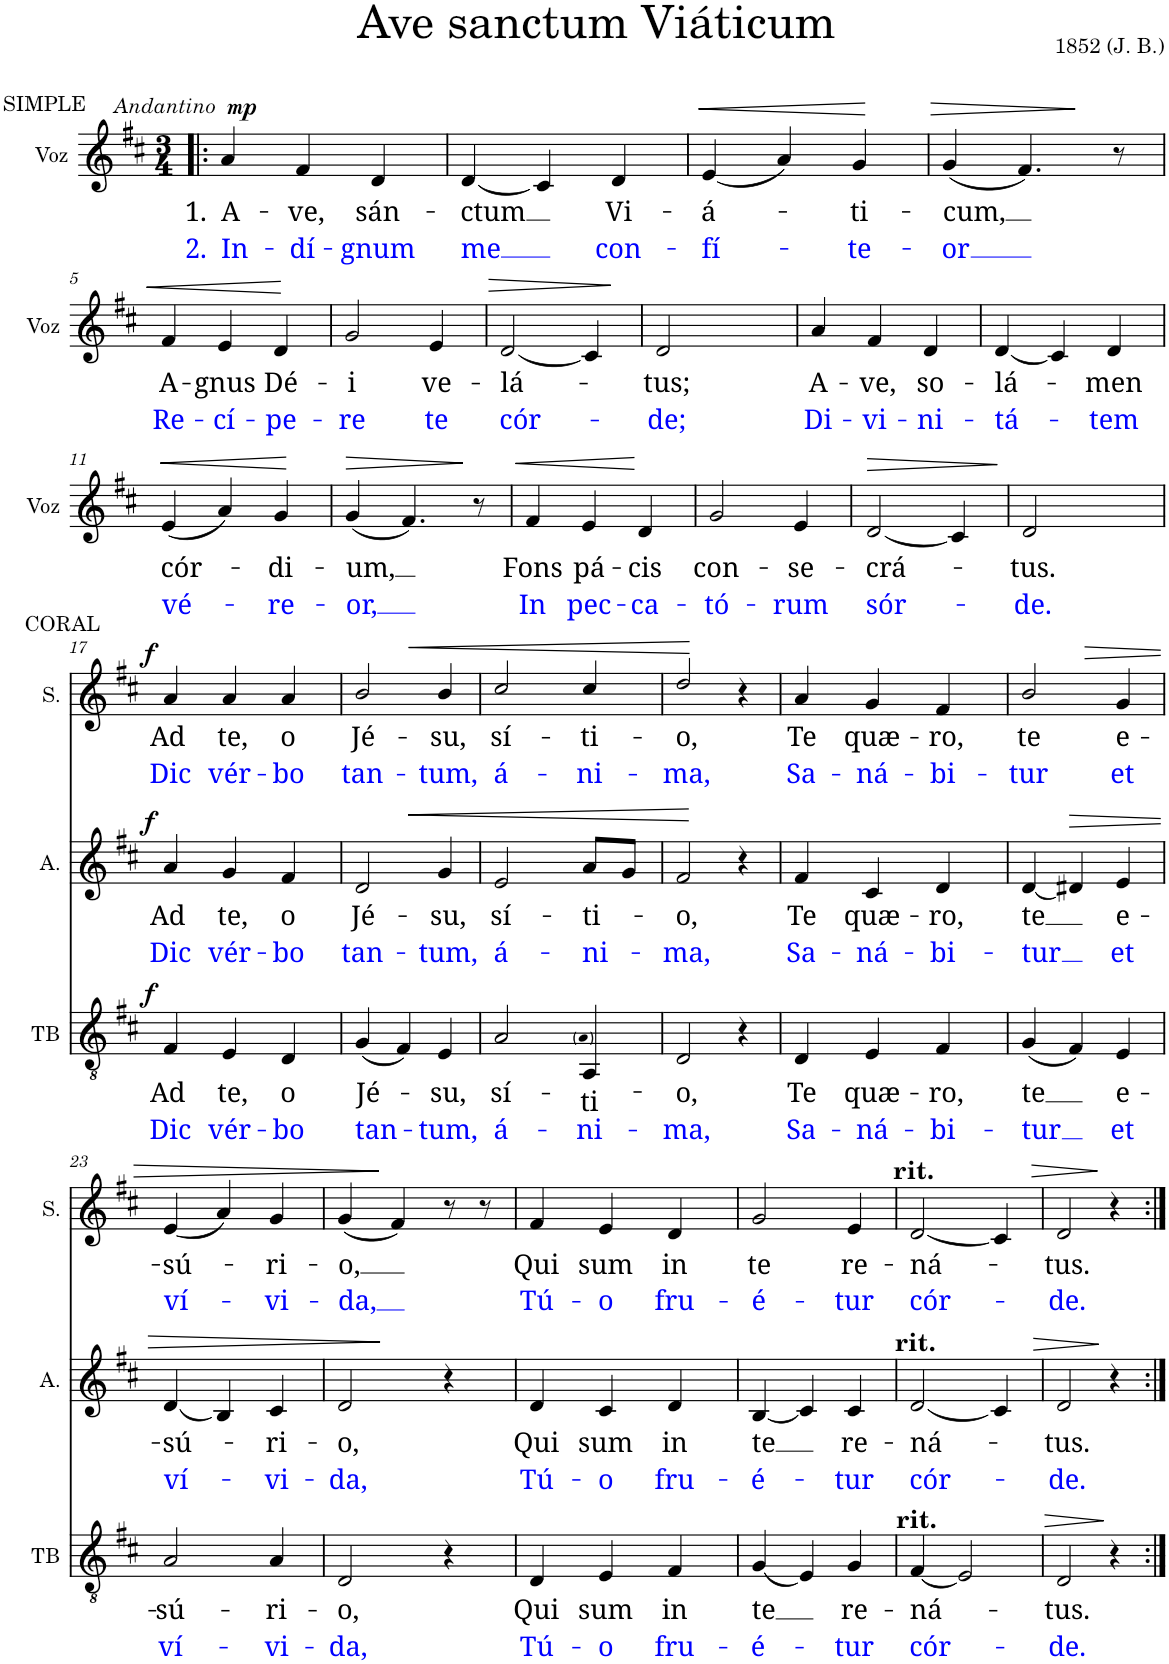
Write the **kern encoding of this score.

**kern	**text	**text	**dynam	**kern	**text	**text	**dynam	**kern	**text	**text	**dynam	**kern	**text	**text	**dynam
*part4	*part4	*part4	*part4	*part3	*part3	*part3	*part3	*part2	*part2	*part2	*part2	*part1	*part1	*part1	*part1
*staff4	*staff4	*staff4	*staff4	*staff3	*staff3	*staff3	*staff3	*staff2	*staff2	*staff2	*staff2	*staff1	*staff1	*staff1	*staff1
*I"TB	*	*	*	*I"Alto	*	*	*	*I"Soprano	*	*	*	*I"Voz	*	*	*
*I'TB	*	*	*	*I'A.	*	*	*	*I'S.	*	*	*	*I'Voz	*	*	*
*stria5	*	*	*	*stria5	*	*	*	*stria5	*	*	*	*	*	*	*
*clefGv2	*	*	*	*clefG2	*	*	*	*clefG2	*	*	*	*clefG2	*	*	*
*k[f#c#]	*	*	*	*k[f#c#]	*	*	*	*k[f#c#]	*	*	*	*k[f#c#]	*	*	*
*M3/4	*	*	*	*M3/4	*	*	*	*M3/4	*	*	*	*M3/4	*	*	*
=1!|:	=1!|:	=1!|:	=1!|:	=1!|:	=1!|:	=1!|:	=1!|:	=1!|:	=1!|:	=1!|:	=1!|:	=1!|:	=1!|:	=1!|:	=1!|:
!	!	!	!	!	!	!	!	!	!	!	!	!LO:TX:a:t=SIMPLE	!	!	!
!	!	!	!	!	!	!	!	!	!	!	!	!	!LO:LY:b	!LO:LY:b:color=#0000FF	!LO:DY:a
2.r	.	.	.	2.r	.	.	.	2.r	.	.	.	4a/	1. A-	2. In-	mp
!	!	!	!	!	!	!	!	!	!	!	!	!LO:TX:a:i:t=Andantino	!	!	!
!	!	!	!	!	!	!	!	!	!	!	!	!	!LO:LY:b	!LO:LY:b:color=#0000FF	!
.	.	.	.	.	.	.	.	.	.	.	.	4f#/	-ve,	-dí-	.
!	!	!	!	!	!	!	!	!	!	!	!	!	!LO:LY:b	!LO:LY:b:color=#0000FF	!
.	.	.	.	.	.	.	.	.	.	.	.	4d/	sán-	-gnum	.
=2	=2	=2	=2	=2	=2	=2	=2	=2	=2	=2	=2	=2	=2	=2	=2
!	!	!	!	!	!	!	!	!	!	!	!	!	!LO:LY:b	!LO:LY:b:color=#0000FF	!
2.r	.	.	.	2.r	.	.	.	2.r	.	.	.	(4d/	-ctum	me	.
.	.	.	.	.	.	.	.	.	.	.	.	4c#/)	.	.	.
!	!	!	!	!	!	!	!	!	!	!	!	!	!LO:LY:b	!LO:LY:b:color=#0000FF	!
.	.	.	.	.	.	.	.	.	.	.	.	4d/	Vi-	con-	.
=3	=3	=3	=3	=3	=3	=3	=3	=3	=3	=3	=3	=3	=3	=3	=3
!	!	!	!	!	!	!	!	!	!	!	!	!	!LO:LY:b	!LO:LY:b:color=#0000FF	!LO:HP:b
2.r	.	.	.	2.r	.	.	.	2.r	.	.	.	(<4e/	-á-	-fí-	<
.	.	.	.	.	.	.	.	.	.	.	.	4a/)	.	.	.
!	!	!	!	!	!	!	!	!	!	!	!	!	!LO:LY:b	!LO:LY:b:color=#0000FF	!
.	.	.	.	.	.	.	.	.	.	.	.	4g/	-ti-	-te-	.
.	.	.	.	.	.	.	.	.	.	.	.	.	.	.	[
=4	=4	=4	=4	=4	=4	=4	=4	=4	=4	=4	=4	=4	=4	=4	=4
!	!	!	!	!	!	!	!	!	!	!	!	!	!LO:LY:b	!LO:LY:b:color=#0000FF	!LO:HP:b
2.r	.	.	.	2.r	.	.	.	2.r	.	.	.	(<4g/	-cum,	-or	>
.	.	.	.	.	.	.	.	.	.	.	.	4.f#/)	.	.	.
.	.	.	.	.	.	.	.	.	.	.	.	8r	.	.	]
!!LO:LB:g=z
=5	=5	=5	=5	=5	=5	=5	=5	=5	=5	=5	=5	=5	=5	=5	=5
!	!	!	!	!	!	!	!	!	!	!	!	!	!LO:LY:b	!LO:LY:b:color=#0000FF	!LO:HP:b
2.r	.	.	.	2.r	.	.	.	2.r	.	.	.	4f#/	A-	Re-	<
!	!	!	!	!	!	!	!	!	!	!	!	!	!LO:LY:b	!LO:LY:b:color=#0000FF	!
.	.	.	.	.	.	.	.	.	.	.	.	4e/	-gnus	-cí-	.
!	!	!	!	!	!	!	!	!	!	!	!	!	!LO:LY:b	!LO:LY:b:color=#0000FF	!
.	.	.	.	.	.	.	.	.	.	.	.	4d/	Dé-	-pe-	.
.	.	.	.	.	.	.	.	.	.	.	.	.	.	.	[
=6	=6	=6	=6	=6	=6	=6	=6	=6	=6	=6	=6	=6	=6	=6	=6
!	!	!	!	!	!	!	!	!	!	!	!	!	!LO:LY:b	!LO:LY:b:color=#0000FF	!
2.r	.	.	.	2.r	.	.	.	2.r	.	.	.	2g/	-i	-re	.
!	!	!	!	!	!	!	!	!	!	!	!	!	!LO:LY:b	!LO:LY:b:color=#0000FF	!
.	.	.	.	.	.	.	.	.	.	.	.	4e/	ve-	te	.
=7	=7	=7	=7	=7	=7	=7	=7	=7	=7	=7	=7	=7	=7	=7	=7
!	!	!	!	!	!	!	!	!	!	!	!	!	!LO:LY:b	!LO:LY:b:color=#0000FF	!LO:HP:b
2.r	.	.	.	2.r	.	.	.	2.r	.	.	.	(2d/	-lá-	cór-	>
.	.	.	.	.	.	.	.	.	.	.	.	4c#/)	.	.	.
.	.	.	.	.	.	.	.	.	.	.	.	.	.	.	]
=8	=8	=8	=8	=8	=8	=8	=8	=8	=8	=8	=8	=8	=8	=8	=8
!	!	!	!	!	!	!	!	!	!	!	!	!	!LO:LY:b	!LO:LY:b:color=#0000FF	!
2.r	.	.	.	2.r	.	.	.	2.r	.	.	.	2d/	-tus;	-de;	.
.	.	.	.	.	.	.	.	.	.	.	.	4ryy	.	.	.
=9	=9	=9	=9	=9	=9	=9	=9	=9	=9	=9	=9	=9	=9	=9	=9
!	!	!	!	!	!	!	!	!	!	!	!	!	!LO:LY:b	!LO:LY:b:color=#0000FF	!
2.r	.	.	.	2.r	.	.	.	2.r	.	.	.	4a/	A-	Di-	.
!	!	!	!	!	!	!	!	!	!	!	!	!	!LO:LY:b	!LO:LY:b:color=#0000FF	!
.	.	.	.	.	.	.	.	.	.	.	.	4f#/	-ve,	-vi-	.
!	!	!	!	!	!	!	!	!	!	!	!	!	!LO:LY:b	!LO:LY:b:color=#0000FF	!
.	.	.	.	.	.	.	.	.	.	.	.	4d/	so-	-ni-	.
=10	=10	=10	=10	=10	=10	=10	=10	=10	=10	=10	=10	=10	=10	=10	=10
!	!	!	!	!	!	!	!	!	!	!	!	!	!LO:LY:b	!LO:LY:b:color=#0000FF	!
2.r	.	.	.	2.r	.	.	.	2.r	.	.	.	(4d/	-lá-	-tá-	.
.	.	.	.	.	.	.	.	.	.	.	.	4c#/)	.	.	.
!	!	!	!	!	!	!	!	!	!	!	!	!	!LO:LY:b	!LO:LY:b:color=#0000FF	!
.	.	.	.	.	.	.	.	.	.	.	.	4d/	-men	-tem	.
!!LO:LB:g=z
=11	=11	=11	=11	=11	=11	=11	=11	=11	=11	=11	=11	=11	=11	=11	=11
!	!	!	!	!	!	!	!	!	!	!	!	!	!LO:LY:b	!LO:LY:b:color=#0000FF	!LO:HP:b
2.r	.	.	.	2.r	.	.	.	2.r	.	.	.	(<4e/	cór-	vé-	<
.	.	.	.	.	.	.	.	.	.	.	.	4a/)	.	.	.
!	!	!	!	!	!	!	!	!	!	!	!	!	!LO:LY:b	!LO:LY:b:color=#0000FF	!
.	.	.	.	.	.	.	.	.	.	.	.	4g/	-di-	-re-	.
.	.	.	.	.	.	.	.	.	.	.	.	.	.	.	[
=12	=12	=12	=12	=12	=12	=12	=12	=12	=12	=12	=12	=12	=12	=12	=12
!	!	!	!	!	!	!	!	!	!	!	!	!	!LO:LY:b	!LO:LY:b:color=#0000FF	!LO:HP:b
2.r	.	.	.	2.r	.	.	.	2.r	.	.	.	(<4g/	-um,	-or,	>
.	.	.	.	.	.	.	.	.	.	.	.	4.f#/)	.	.	.
.	.	.	.	.	.	.	.	.	.	.	.	8r	.	.	]
=13	=13	=13	=13	=13	=13	=13	=13	=13	=13	=13	=13	=13	=13	=13	=13
!	!	!	!	!	!	!	!	!	!	!	!	!	!LO:LY:b	!LO:LY:b:color=#0000FF	!LO:HP:b
2.r	.	.	.	2.r	.	.	.	2.r	.	.	.	4f#/	Fons	In	<
!	!	!	!	!	!	!	!	!	!	!	!	!	!LO:LY:b	!LO:LY:b:color=#0000FF	!
.	.	.	.	.	.	.	.	.	.	.	.	4e/	pá-	pec-	.
!	!	!	!	!	!	!	!	!	!	!	!	!	!LO:LY:b	!LO:LY:b:color=#0000FF	!
.	.	.	.	.	.	.	.	.	.	.	.	4d/	-cis	-ca-	[
=14	=14	=14	=14	=14	=14	=14	=14	=14	=14	=14	=14	=14	=14	=14	=14
!	!	!	!	!	!	!	!	!	!	!	!	!	!LO:LY:b	!LO:LY:b:color=#0000FF	!
2.r	.	.	.	2.r	.	.	.	2.r	.	.	.	2g/	con-	-tó-	.
!	!	!	!	!	!	!	!	!	!	!	!	!	!LO:LY:b	!LO:LY:b:color=#0000FF	!
.	.	.	.	.	.	.	.	.	.	.	.	4e/	-se-	-rum	.
=15	=15	=15	=15	=15	=15	=15	=15	=15	=15	=15	=15	=15	=15	=15	=15
!	!	!	!	!	!	!	!	!	!	!	!	!	!LO:LY:b	!LO:LY:b:color=#0000FF	!LO:HP:b
2.r	.	.	.	2.r	.	.	.	2.r	.	.	.	(2d/	-crá-	sór-	>
.	.	.	.	.	.	.	.	.	.	.	.	4c#/)	.	.	.
.	.	.	.	.	.	.	.	.	.	.	.	.	.	.	]
=16	=16	=16	=16	=16	=16	=16	=16	=16	=16	=16	=16	=16	=16	=16	=16
!	!	!	!	!	!	!	!	!	!	!	!	!	!LO:LY:b	!LO:LY:b:color=#0000FF	!
2.r	.	.	.	2.r	.	.	.	2.r	.	.	.	2d/	-tus.	-de.	.
.	.	.	.	.	.	.	.	.	.	.	.	4ryy	.	.	.
!!LO:LB:g=z
=17	=17	=17	=17	=17	=17	=17	=17	=17	=17	=17	=17	=17	=17	=17	=17
!	!	!	!	!	!	!	!	!LO:TX:a:t=CORAL	!	!	!	!	!	!	!
!	!LO:LY:b	!LO:LY:b:color=#0000FF	!LO:DY:a	!	!LO:LY:b	!LO:LY:b:color=#0000FF	!LO:DY:a	!	!LO:LY:b	!LO:LY:b:color=#0000FF	!LO:DY:a	!	!	!	!
4F#/	Ad	Dic	f	4a/	Ad	Dic	f	4a/	Ad	Dic	f	2.r	.	.	.
!	!LO:LY:b	!LO:LY:b:color=#0000FF	!	!	!LO:LY:b	!LO:LY:b:color=#0000FF	!	!	!LO:LY:b	!LO:LY:b:color=#0000FF	!	!	!	!	!
4E/	te,	vér-	.	4g/	te,	vér-	.	4a/	te,	vér-	.	.	.	.	.
!	!LO:LY:b	!LO:LY:b:color=#0000FF	!	!	!LO:LY:b	!LO:LY:b:color=#0000FF	!	!	!LO:LY:b	!LO:LY:b:color=#0000FF	!	!	!	!	!
4D/	o	-bo	.	4f#/	o	-bo	.	4a/	o	-bo	.	.	.	.	.
=18	=18	=18	=18	=18	=18	=18	=18	=18	=18	=18	=18	=18	=18	=18	=18
!	!LO:LY:b	!LO:LY:b:color=#0000FF	!	!	!LO:LY:b	!LO:LY:b:color=#0000FF	!	!	!LO:LY:b	!LO:LY:b:color=#0000FF	!	!	!	!	!
(4G/	Jé-	tan-	.	2d/	Jé-	tan-	.	2b/	Jé-	tan-	.	2.r	.	.	.
4F#/)	.	.	.	.	.	.	.	.	.	.	.	.	.	.	.
!	!LO:LY:b	!LO:LY:b:color=#0000FF	!	!	!LO:LY:b	!LO:LY:b:color=#0000FF	!LO:HP:b	!	!LO:LY:b	!LO:LY:b:color=#0000FF	!LO:HP:b	!	!	!	!
4E/	-su,	-tum,	.	4g/	-su,	-tum,	<	4b/	-su,	-tum,	<	.	.	.	.
=19	=19	=19	=19	=19	=19	=19	=19	=19	=19	=19	=19	=19	=19	=19	=19
!	!LO:LY:b	!LO:LY:b:color=#0000FF	!	!	!LO:LY:b	!LO:LY:b:color=#0000FF	!	!	!LO:LY:b	!LO:LY:b:color=#0000FF	!	!	!	!	!
2A/	sí-	á-	.	2e/	sí-	á-	.	2cc#/	sí-	á-	.	2.r	.	.	.
!	!LO:LY:b	!LO:LY:b:color=#0000FF	!	!	!LO:LY:b	!LO:LY:b:color=#0000FF	!	!	!LO:LY:b	!LO:LY:b:color=#0000FF	!	!	!	!	!
4AA/ 4A/	-ti-	-ni-	.	8a/L	-ti-	-ni-	.	4cc#/	-ti-	-ni-	.	.	.	.	.
.	.	.	.	8g/J	.	.	.	.	.	.	.	.	.	.	.
=20	=20	=20	=20	=20	=20	=20	=20	=20	=20	=20	=20	=20	=20	=20	=20
!	!LO:LY:b	!LO:LY:b:color=#0000FF	!	!	!LO:LY:b	!LO:LY:b:color=#0000FF	!	!	!LO:LY:b	!LO:LY:b:color=#0000FF	!	!	!	!	!
2D/	-o,	-ma,	.	2f#/	-o,	-ma,	.	2dd/	-o,	-ma,	.	2.r	.	.	.
4r	.	.	.	4r	.	.	[	4r	.	.	[	.	.	.	.
=21	=21	=21	=21	=21	=21	=21	=21	=21	=21	=21	=21	=21	=21	=21	=21
!	!LO:LY:b	!LO:LY:b:color=#0000FF	!	!	!LO:LY:b	!LO:LY:b:color=#0000FF	!	!	!LO:LY:b	!LO:LY:b:color=#0000FF	!	!	!	!	!
4D/	Te	Sa-	.	4f#/	Te	Sa-	.	4a/	Te	Sa-	.	2.r	.	.	.
!	!LO:LY:b	!LO:LY:b:color=#0000FF	!	!	!LO:LY:b	!LO:LY:b:color=#0000FF	!	!	!LO:LY:b	!LO:LY:b:color=#0000FF	!	!	!	!	!
4E/	quæ-	-ná-	.	4c#/	quæ-	-ná-	.	4g/	quæ-	-ná-	.	.	.	.	.
!	!LO:LY:b	!LO:LY:b:color=#0000FF	!	!	!LO:LY:b	!LO:LY:b:color=#0000FF	!	!	!LO:LY:b	!LO:LY:b:color=#0000FF	!	!	!	!	!
4F#/	-ro,	-bi-	.	4d/	-ro,	-bi-	.	4f#/	-ro,	-bi-	.	.	.	.	.
=22	=22	=22	=22	=22	=22	=22	=22	=22	=22	=22	=22	=22	=22	=22	=22
!	!LO:LY:b	!LO:LY:b:color=#0000FF	!	!	!LO:LY:b	!LO:LY:b:color=#0000FF	!	!	!LO:LY:b	!LO:LY:b:color=#0000FF	!	!	!	!	!
(<4G/	te	-tur	.	(4d/	te	-tur	.	2b/	te	-tur	.	2.r	.	.	.
!	!	!	!	!	!	!	!LO:HP:b	!	!	!	!	!	!	!	!
4F#/)	.	.	.	4d#X/)	.	.	>	.	.	.	.	.	.	.	.
!	!LO:LY:b	!LO:LY:b:color=#0000FF	!	!	!LO:LY:b	!LO:LY:b:color=#0000FF	!	!	!LO:LY:b	!LO:LY:b:color=#0000FF	!LO:HP:b	!	!	!	!
4E/	e-	et	.	4e/	e-	et	.	4g/	e-	et	>	.	.	.	.
!!LO:LB:g=z
=23	=23	=23	=23	=23	=23	=23	=23	=23	=23	=23	=23	=23	=23	=23	=23
!	!LO:LY:b	!LO:LY:b:color=#0000FF	!	!	!LO:LY:b	!LO:LY:b:color=#0000FF	!	!	!LO:LY:b	!LO:LY:b:color=#0000FF	!	!	!	!	!
2A/	-sú-	ví-	.	(4d/	-sú-	ví-	.	(4e/	-sú-	ví-	.	2.r	.	.	.
.	.	.	.	4B/)	.	.	.	4a/)	.	.	.	.	.	.	.
!	!LO:LY:b	!LO:LY:b:color=#0000FF	!	!	!LO:LY:b	!LO:LY:b:color=#0000FF	!	!	!LO:LY:b	!LO:LY:b:color=#0000FF	!	!	!	!	!
4A/	-ri-	-vi-	.	4c#/	-ri-	-vi-	.	4g/	-ri-	-vi-	.	.	.	.	.
=24	=24	=24	=24	=24	=24	=24	=24	=24	=24	=24	=24	=24	=24	=24	=24
!	!LO:LY:b	!LO:LY:b:color=#0000FF	!	!	!LO:LY:b	!LO:LY:b:color=#0000FF	!	!	!LO:LY:b	!LO:LY:b:color=#0000FF	!	!	!	!	!
2D/	-o,	-da,	.	2d/	-o,	-da,	.	(4g/	-o,	-da,	.	2.r	.	.	.
.	.	.	.	.	.	.	.	4f#/)	.	.	]	.	.	.	.
4r	.	.	.	4r	.	.	]	8r	.	.	.	.	.	.	.
.	.	.	.	.	.	.	.	8r	.	.	.	.	.	.	.
=25	=25	=25	=25	=25	=25	=25	=25	=25	=25	=25	=25	=25	=25	=25	=25
!	!LO:LY:b	!LO:LY:b:color=#0000FF	!	!	!LO:LY:b	!LO:LY:b:color=#0000FF	!	!	!LO:LY:b	!LO:LY:b:color=#0000FF	!	!	!	!	!
4D/	Qui	Tú-	.	4d/	Qui	Tú-	.	4f#/	Qui	Tú-	.	2.r	.	.	.
!	!LO:LY:b	!LO:LY:b:color=#0000FF	!	!	!LO:LY:b	!LO:LY:b:color=#0000FF	!	!	!LO:LY:b	!LO:LY:b:color=#0000FF	!	!	!	!	!
4E/	sum	-o	.	4c#/	sum	-o	.	4e/	sum	-o	.	.	.	.	.
!	!LO:LY:b	!LO:LY:b:color=#0000FF	!	!	!LO:LY:b	!LO:LY:b:color=#0000FF	!	!	!LO:LY:b	!LO:LY:b:color=#0000FF	!	!	!	!	!
4F#/	in	fru-	.	4d/	in	fru-	.	4d/	in	fru-	.	.	.	.	.
=26	=26	=26	=26	=26	=26	=26	=26	=26	=26	=26	=26	=26	=26	=26	=26
!	!LO:LY:b	!LO:LY:b:color=#0000FF	!	!	!LO:LY:b	!LO:LY:b:color=#0000FF	!	!	!LO:LY:b	!LO:LY:b:color=#0000FF	!	!	!	!	!
*	*	*	*	*	*	*	*	*	*	*	*	*^	*	*	*
(4G/	te	-é-	.	(4B/	te	-é-	.	2g/	te	-é-	.	2.r	2ryy	.	.	.
4E/)	.	.	.	4c#/)	.	.	.	.	.	.	.	.	.	.	.	.
!	!	!	!	!	!	!	!	!	!	!	!	!	!LO:TX:a:t=rit.	!	!	!
!	!	!	!	!LO:TX:a:t=rit.	!	!	!	!	!	!	!	!	!	!	!	!
!LO:TX:a:t=rit.	!	!	!	!	!	!	!	!	!	!	!	!	!	!	!	!
!	!LO:LY:b	!LO:LY:b:color=#0000FF	!	!	!LO:LY:b	!LO:LY:b:color=#0000FF	!	!	!LO:LY:b	!LO:LY:b:color=#0000FF	!	!	!	!	!	!
4G/	re-	-tur	.	4c#/	re-	-tur	.	4e/	re-	-tur	.	.	4ryy	.	.	.
=27	=27	=27	=27	=27	=27	=27	=27	=27	=27	=27	=27	=27	=27	=27	=27	=27
!	!LO:LY:b	!LO:LY:b:color=#0000FF	!	!	!LO:LY:b	!LO:LY:b:color=#0000FF	!	!	!LO:LY:b	!LO:LY:b:color=#0000FF	!	!	!	!	!	!
*	*	*	*	*	*	*	*	*	*	*	*	*v	*v	*	*	*
(4F#/	-ná-	cór-	.	(2d/	-ná-	cór-	.	(2d/	-ná-	cór-	.	2.r	.	.	.
2E/)	.	.	.	.	.	.	.	.	.	.	.	.	.	.	.
!	!	!	!	!	!	!	!LO:HP:b	!	!	!	!LO:HP:b	!	!	!	!
.	.	.	.	4c#/)	.	.	>	4c#/)	.	.	>	.	.	.	.
=28	=28	=28	=28	=28	=28	=28	=28	=28	=28	=28	=28	=28	=28	=28	=28
!	!LO:LY:b	!LO:LY:b:color=#0000FF	!LO:HP:b	!	!LO:LY:b	!LO:LY:b:color=#0000FF	!	!	!LO:LY:b	!LO:LY:b:color=#0000FF	!	!	!	!	!
2D/	-tus.	-de.	>	2d/	-tus.	-de.	.	2d/	-tus.	-de.	.	4r	.	.	.
.	.	.	.	.	.	.	.	.	.	.	.	4r	.	.	.
4r	.	.	]	4r	.	.	]	4r	.	.	]	8r	.	.	.
.	.	.	.	.	.	.	.	.	.	.	.	8r	.	.	.
=:|!	=:|!	=:|!	=:|!	=:|!	=:|!	=:|!	=:|!	=:|!	=:|!	=:|!	=:|!	=:|!	=:|!	=:|!	=:|!
*-	*-	*-	*-	*-	*-	*-	*-	*-	*-	*-	*-	*-	*-	*-	*-
